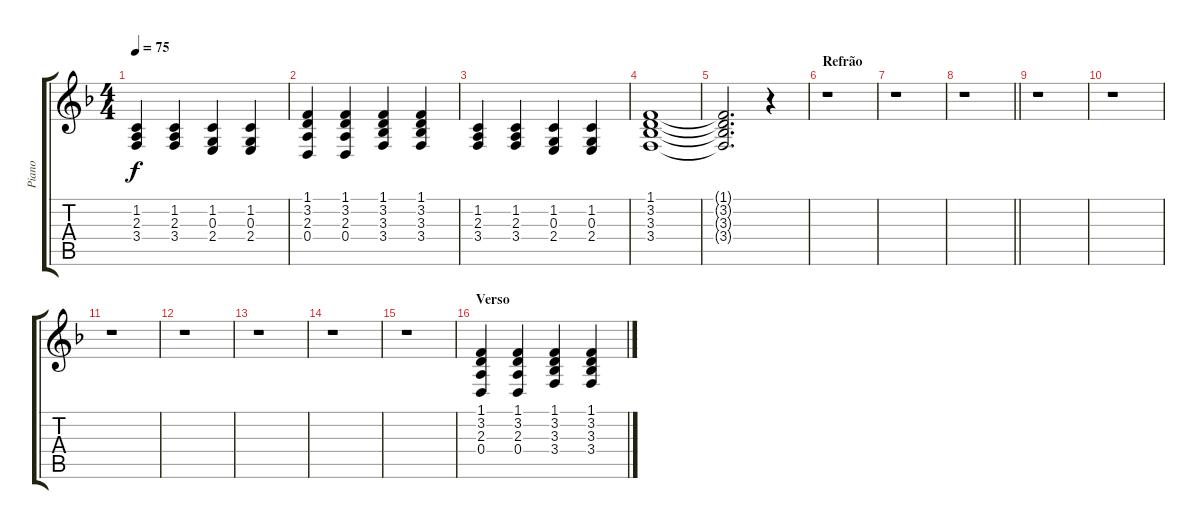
\track ("Piano" "Piano") {instrument acousticgrandpiano}
\staff {score tabs}
\tuning (E4 B3 G3 D3 A2 E2) {hide}
\ts (4 4)
\tempo 75
\clef g2
\ks f
(1.2 2.3 3.4).4{dy f} (1.2 2.3 3.4).4 (1.2 0.3 2.4).4 (1.2 0.3 2.4).4 |
(1.1 3.2 2.3 0.4).4 (1.1 3.2 2.3 0.4).4 (1.1 3.2 3.3 3.4).4 (1.1 3.2 3.3 3.4).4 |
(1.2 2.3 3.4).4 (1.2 2.3 3.4).4 (1.2 0.3 2.4).4 (1.2 0.3 2.4).4 |
(1.1 3.2 3.3 3.4).1 |
(1.1{t} 3.2{t} 3.3{t} 3.4{t}).2{d} r.4 |
\section ("" "Refrão")
r.1 |
r.1 |
\barLineRight lightlight
r.1 |
r.1 |
r.1 |
r.1 |
r.1 |
r.1 |
r.1 |
r.1 |
\section ("" "Verso")
(1.1 3.2 2.3 0.4).4 (1.1 3.2 2.3 0.4).4 (1.1 3.2 3.3 3.4).4 (1.1 3.2 3.3 3.4).4
